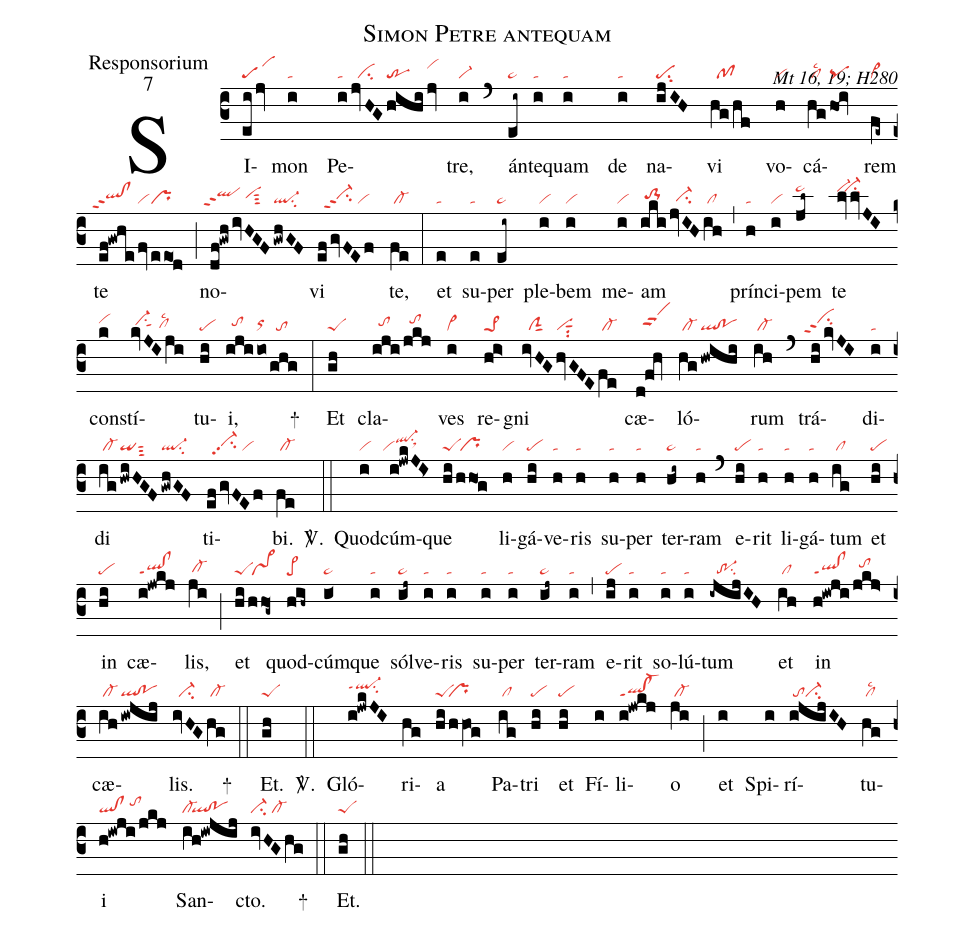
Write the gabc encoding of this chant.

name:Simon Petre antequam;
office-part:Responsorium;
mode:7;
commentary:ꝟ Mt 16, 19; H280;
nabc-lines:1;
%%
(c3)
SI(ei/jv|scG1)mon(i|ta) Pe(i|ta|/jvHG|//ci|hihi|tr|/jv|vihj)tre,(i|vi-) (`)
án(ei~|pe~)te(i|ta)quam(i|ta) de(i|ta) na(ijIH|pesu2)vi(hg/hf|//pf) vo(h|vi)cá(hg|/cllsc2|/hoi|pq)rem(fe~|cl~) te(ef!gwhe|``qlhh!clhhppt2|fv|vi|eeo1!d|pr) (;)
no(df!gwh|``qlhippt2|/ivHGF|////vihhsut3|gwhGF|ql-su2)vi(efgvFEf|//vi-hhppt2su2/vi) te,(fe|/cl-) (:)
et(e|ta) su(e|ta)per(ei~|pe~) ple(i|vi)bem(i|vi) me(i|vi)am(iki|/to-1hh|jvIH|//ci-hg|ih|/cl) (,)
prín(h|ta)ci(i|vi)pem(jl~|pe~hk) te(lvvJI|vi-hk``ci-hk) con(k|vihi)stí(kvJIji|/vi-hhsu1sut1/clhglsc2)tu(hi|pe)i,(iji|//tohh|io|orhh|ghg|//to) +(:)
Et(gh|peS) cla(iji|//tohh|/jkj|//tohi)ves(i|vi>) re(h!i>|pe>1)gni(ivHG|//ciG|hvGFE|visut1su2|fe|/cl-) cæ(d@fqh|//vihhppt2)ló(hg|/cl-|hwihi|ql!po)rum(ih|/cl-) (`)
trá(hi/kvJI|``vihippt2su2)di(i|ta)di(ig|/cl-|hwiHGF|qisut3|gwhGF|ql-su2) ti(efgvFEf|//vi-hhpp2su2/vi)bi.(fe|/cl-) <sp>V/</sp>.(::)
Quod(i|vi)cúm(i!jwkJI>|``viql-hisu1sux1)que(hi|peS|/hho1!g|/pr) li(h|vi)gá(hi|pe)ve(h|ta)ris(h|ta) su(h|ta)per(h|ta) ter(hi~|pe~)ram(h|ta) (`)
e(hi|pe)rit(h|ta) li(h|ta)gá(h|ta)tum(ig|/cl) et(hi|pe) in(hi|pe) cæ(i!jwkj|ql!clppt1)lis,(ji|/cl-hg) (;)
et(hi|peS|/hho1g~|/pr~) quod(hih~|pe>)cúm(i<|pe~)que(i|ta) sól(ij~|pe~)ve(i|ta)ris(i|ta) su(i|ta)per(i|ta) ter(ij~|pe~)ram(i|ta) (,)
e(ij|pe)rit(i|ta) so(i|ta)lú(i|ta)tum(-ijijIH|//tr-1su2) et(ih|/cl) in(h!iwji|ql!clppt1|/jkj>|//tohi) cæ(ih|/cl-|iwjij|ql!po)lis.(ivHG|//ci-|hg|/cl-) +(::)
Et.(gh|peS) <sp>V/</sp>.(::)
Gló(i!jwkJI|ql-hippt1su2)ri(hg)a(hi/hhVO!g|peS``pr) Pa(ig|/cl)tri(hi|pe) et(hi|pe) Fí(i)li(i!jwkj|ql!cl-ppt1)o(ji|/cl-) (;)
et(i) Spi(i)rí(i!@jijIH|/toci-)tu(hg|/cllsc2)i(h!iwji/jkj|ql!cl/tohi) San(ih!iw!@jij|cl-``ql!po)cto.(ivHGhg|ci-/cl-) +(::)
Et.(gh|peS) (::)
